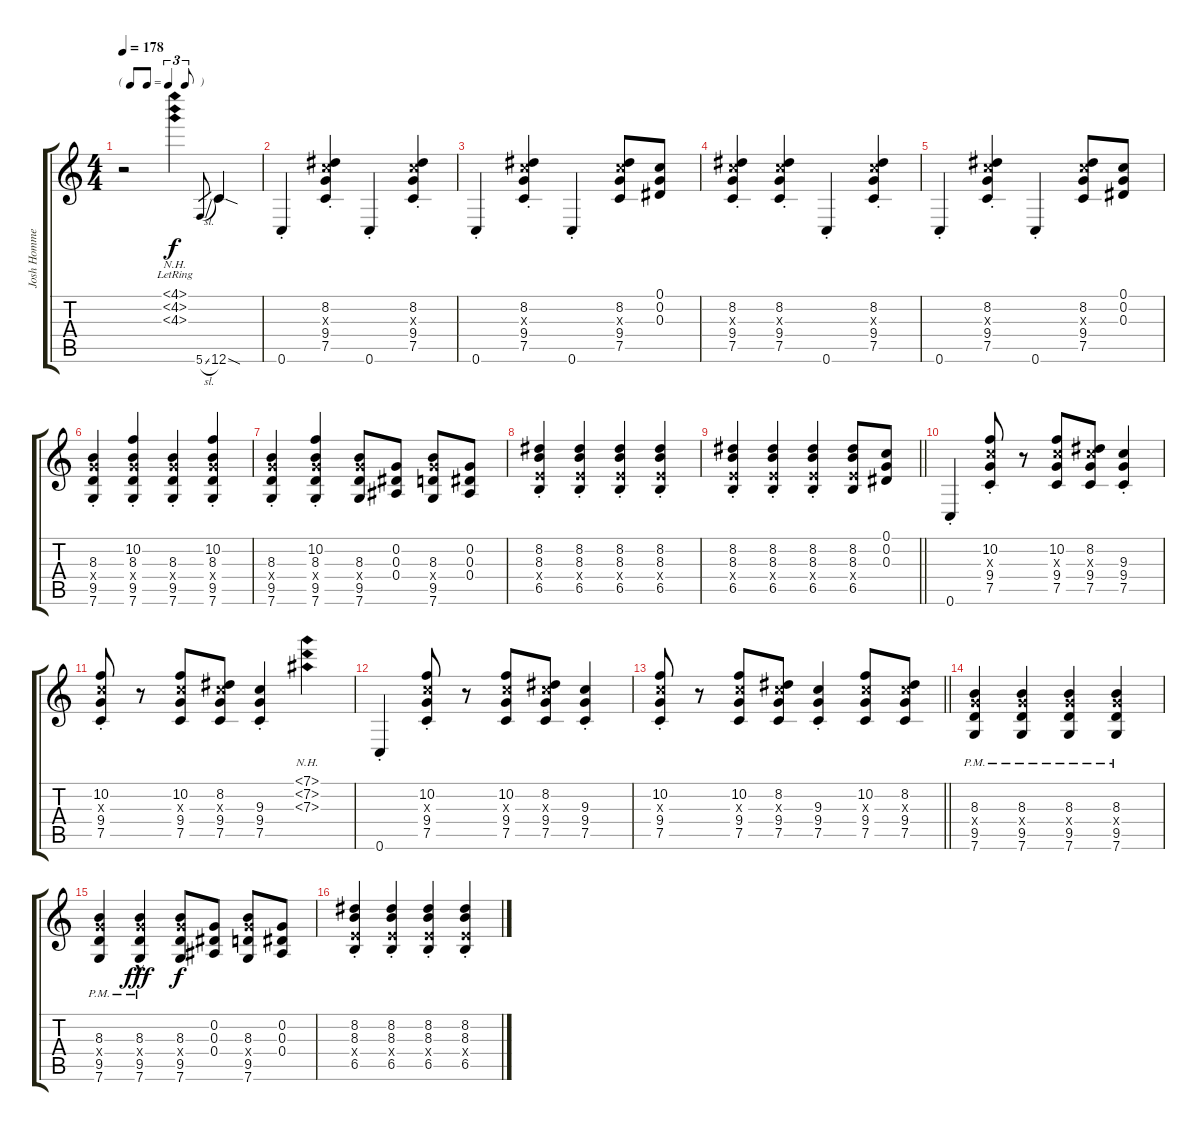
\track ("Josh Homme" "Josh Homme") {instrument overdrivenguitar}
\staff {score tabs}
\tuning (C4 G3 Eb3 Bb2 F2 C2) {hide}
\ts (4 4)
\tf triplet8th
\tempo 178
\clef g2
\ks c
r.2{dy f} (4.1{nh lr} 4.2{nh lr} 4.3{nh lr}).4 5.6{sl}.8{gr} 12.6{sod}.4 |
0.6{st}.4{instrument overdrivenguitar} (8.2{st} 9.3{x} 9.4{st} 7.5{st}).4 0.6{st}.4 (8.2{st} 9.3{x} 9.4{st} 7.5{st}).4 |
0.6{st}.4 (8.2{st} 9.3{x} 9.4{st} 7.5{st}).4 0.6{st}.4 (8.2 9.3{x} 9.4 7.5).8 (0.1 0.2 0.3).8 |
(8.2{st} 9.3{x} 9.4{st} 7.5{st}).4 (8.2{st} 9.3{x} 9.4{st} 7.5{st}).4 0.6{st}.4 (8.2{st} 9.3{x} 9.4{st} 7.5{st}).4 |
0.6{st}.4 (8.2{st} 9.3{x} 9.4{st} 7.5{st}).4 0.6{st}.4 (8.2 9.3{x} 9.4 7.5).8 (0.1 0.2 0.3).8 |
(8.3{st} 9.4{x} 9.5{st} 7.6{st}).4 (10.2{st} 8.3{st} 9.4{x} 9.5{st} 7.6{st}).4 (8.3{st} 9.4{x} 9.5{st} 7.6{st}).4 (10.2{st} 8.3{st} 9.4{x} 9.5{st} 7.6{st}).4 |
(8.3{st} 9.4{x} 9.5{st} 7.6{st}).4 (10.2{st} 8.3{st} 9.4{x} 9.5{st} 7.6{st}).4 (8.3 9.4{x} 9.5 7.6).8 (0.2 0.3 0.4).8 (8.3 9.4{x} 9.5 7.6).8 (0.2 0.3 0.4).8 |
(8.2{st} 8.3{st} 6.4{x} 6.5{st}).4 (8.2{st} 8.3{st} 6.4{x} 6.5{st}).4 (8.2{st} 8.3{st} 6.4{x} 6.5{st}).4 (8.2{st} 8.3{st} 6.4{x} 6.5{st}).4 |
\barLineRight lightlight
(8.2{st} 8.3{st} 6.4{x} 6.5{st}).4 (8.2{st} 8.3{st} 6.4{x} 6.5{st}).4 (8.2{st} 8.3{st} 6.4{x} 6.5{st}).4 (8.2 8.3 6.4{x} 6.5).8 (0.1 0.2 0.3).8 |
0.6{st}.4 (10.2{st} 9.3{x} 9.4{st} 7.5{st}).8 r.8 (10.2 9.3{x} 9.4 7.5).8 (8.2 9.3{x} 9.4 7.5).8 (9.3{st} 9.4{st} 7.5{st}).4 |
(10.2{st} 9.3{x} 9.4{st} 7.5{st}).8 r.8 (10.2 9.3{x} 9.4 7.5).8 (8.2 9.3{x} 9.4 7.5).8 (9.3{st} 9.4{st} 7.5{st}).4 (7.1{nh} 7.2{nh} 7.3{nh}).4 |
0.6{st}.4 (10.2{st} 9.3{x} 9.4{st} 7.5{st}).8 r.8 (10.2 9.3{x} 9.4 7.5).8 (8.2 9.3{x} 9.4 7.5).8 (9.3{st} 9.4{st} 7.5{st}).4 |
\barLineRight lightlight
(10.2{st} 9.3{x} 9.4{st} 7.5{st}).8 r.8 (10.2 9.3{x} 9.4 7.5).8 (8.2 9.3{x} 9.4 7.5).8 (9.3{st} 9.4{st} 7.5{st}).4 (10.2 9.3{x} 9.4 7.5).8 (8.2 9.3{x} 9.4 7.5).8 |
(8.3{pm} 9.4{x} 9.5{pm} 7.6{pm}).4 (8.3{pm} 9.4{x} 9.5{pm} 7.6{pm}).4 (8.3{pm} 9.4{x} 9.5{pm} 7.6{pm}).4 (8.3{pm} 9.4{x} 9.5{pm} 7.6{pm}).4 |
(8.3{pm} 9.4{x} 9.5{pm} 7.6{pm}).4 (8.3{hac pm} 9.4{hac x} 9.5{hac pm} 7.6{hac pm}).4{dy fff} (8.3 9.4{x} 9.5 7.6).8{dy f} (0.2 0.3 0.4).8 (8.3 9.4{x} 9.5 7.6).8 (0.2 0.3 0.4).8 |
(8.2{st} 8.3{st} 6.4{x} 6.5{st}).4 (8.2{st} 8.3{st} 6.4{x} 6.5{st}).4 (8.2{st} 8.3{st} 6.4{x} 6.5{st}).4 (8.2{st} 8.3{st} 6.4{x} 6.5{st}).4
